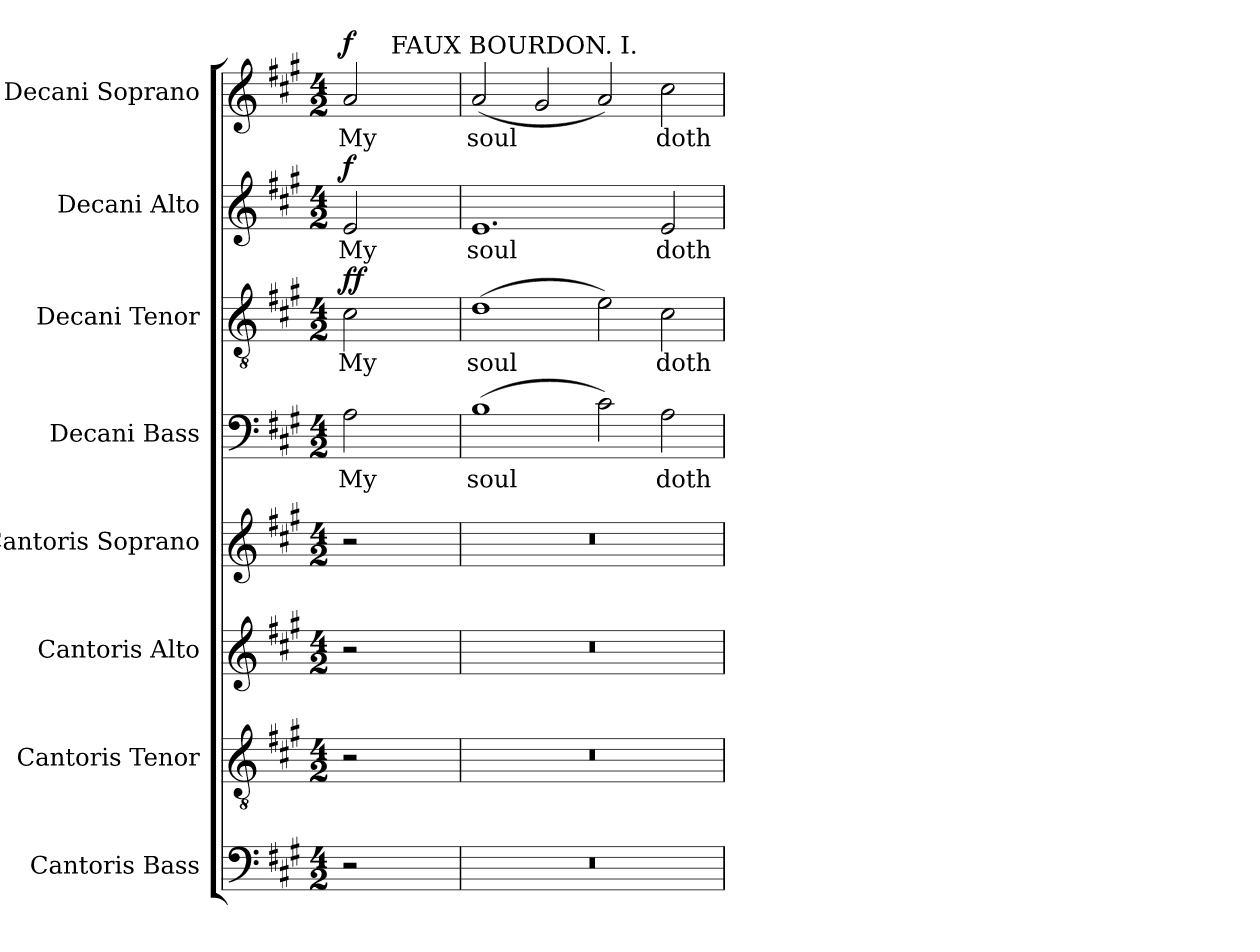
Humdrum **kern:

**kern	**kern	**kern	**kern	**kern	**text	**kern	**text	**dynam	**kern	**text	**dynam	**kern	**text	**dynam
*part8	*part7	*part6	*part5	*part4	*part4	*part3	*part3	*part3	*part2	*part2	*part2	*part1	*part1	*part1
*staff8	*staff7	*staff6	*staff5	*staff4	*staff4	*staff3	*staff3	*staff3	*staff2	*staff2	*staff2	*staff1	*staff1	*staff1
*I"Cantoris Bass	*I"Cantoris Tenor	*I"Cantoris Alto	*I"Cantoris Soprano	*I"Decani Bass	*	*I"Decani Tenor	*	*	*I"Decani Alto	*	*	*I"Decani Soprano	*	*
*I'Can B.	*I'Can T.	*I'Can A.	*I'Can S.	*I'Dec B.	*	*I'Dec T.	*	*	*I'Dec A.	*	*	*I'Dec S.	*	*
!!LO:PB:g=z
*clefF4	*clefGv2	*clefG2	*clefG2	*clefF4	*	*clefGv2	*	*	*clefG2	*	*	*clefG2	*	*
*	*ITrd7c12	*	*	*	*	*ITrd7c12	*	*	*	*	*	*	*	*
*k[f#c#g#]	*k[f#c#g#]	*k[f#c#g#]	*k[f#c#g#]	*k[f#c#g#]	*	*k[f#c#g#]	*	*	*k[f#c#g#]	*	*	*k[f#c#g#]	*	*
*A:	*A:	*A:	*A:	*A:	*	*A:	*	*	*A:	*	*	*A:	*	*
*M4/2	*M4/2	*M4/2	*M4/2	*M4/2	*	*M4/2	*	*	*M4/2	*	*	*M4/2	*	*
*MM120	*MM120	*MM120	*MM120	*MM120	*	*MM120	*	*	*MM120	*	*	*MM240	*	*
=1	=1	=1	=1	=1	=1	=1	=1	=1	=1	=1	=1	=1	=1	=1
!	!	!	!	!	!LO:LY:b:color=#000000	!	!	!	!	!	!	!	!	!
!	!	!	!	!	!	!	!LO:LY:b:color=#000000	!	!	!	!	!	!	!
!	!	!	!	!	!	!	!	!	!	!LO:LY:b:color=#000000	!	!	!	!
!	!	!	!	!	!	!	!	!	!	!	!	!LO:TX:a:B:t=Vivace	!	!
!	!	!	!	!	!	!	!	!	!	!	!	!	!LO:LY:b:color=#000000	!
*	*	*	*	*	*	*	*	*	*	*	*	*^	*	*
2r	2r	2r	2r	2Ai\	My	2C#i\	My	f f	2ei/	My	f	2ai/	8ryy	My	f
.	.	.	.	.	.	.	.	.	.	.	.	.	16ryy	.	.
.	.	.	.	.	.	.	.	.	.	.	.	.	512.ryy	.	.
!	!	!	!	!	!	!	!	!	!	!	!	!	!LO:TX:a:t=FAUX BOURDON. I.	!	!
.	.	.	.	.	.	.	.	.	.	.	.	.	4ryy	.	.
.	.	.	.	.	.	.	.	.	.	.	.	.	32ryy	.	.
.	.	.	.	.	.	.	.	.	.	.	.	.	64ryy	.	.
.	.	.	.	.	.	.	.	.	.	.	.	.	128ryy	.	.
.	.	.	.	.	.	.	.	.	.	.	.	.	256ryy	.	.
.	.	.	.	.	.	.	.	.	.	.	.	.	1024ryy	.	.
=2	=2	=2	=2	=2	=2	=2	=2	=2	=2	=2	=2	=2	=2	=2	=2
!LO:N:vis=1	!LO:N:vis=1	!LO:N:vis=1	!LO:N:vis=1	!	!	!	!	!	!	!	!	!	!	!	!
*	*	*	*	*	*	*	*	*	*	*	*	*v	*v	*	*
*	*	*	*	*	*	*	*	*	*	*	*	*^	*	*
!	!	!	!	!	!LO:LY:b:color=#000000	!	!	!	!	!	!	!	!	!	!
*	*	*	*	*	*	*	*	*	*	*	*	*v	*v	*	*
*	*	*	*	*	*	*	*	*	*	*	*	*^	*	*
!	!	!	!	!	!	!	!LO:LY:b:color=#000000	!	!	!	!	!	!	!	!
*	*	*	*	*	*	*	*	*	*	*	*	*v	*v	*	*
*	*	*	*	*	*	*	*	*	*	*	*	*^	*	*
!	!	!	!	!	!	!	!	!	!	!LO:LY:b:color=#000000	!	!	!	!	!
*	*	*	*	*	*	*	*	*	*	*	*	*v	*v	*	*
*	*	*	*	*	*	*	*	*	*	*	*	*^	*	*
!	!	!	!	!	!	!	!	!	!	!	!	!	!	!LO:LY:b:color=#000000	!
*	*	*	*	*	*	*	*	*	*	*	*	*v	*v	*	*
0r	0r	0r	0r	(1Bi	soul	(1Di	soul	.	1.ei	soul	.	(2ai/	soul	.
.	.	.	.	.	.	.	.	.	.	.	.	2g#i/	.	.
.	.	.	.	2c#i\)	.	2Ei\)	.	.	.	.	.	2ai/)	.	.
!	!	!	!	!	!LO:LY:b:color=#000000	!	!	!	!	!	!	!	!	!
!	!	!	!	!	!	!	!LO:LY:b:color=#000000	!	!	!	!	!	!	!
!	!	!	!	!	!	!	!	!	!	!LO:LY:b:color=#000000	!	!	!	!
!	!	!	!	!	!	!	!	!	!	!	!	!	!LO:LY:b:color=#000000	!
.	.	.	.	2Ai\	doth	2C#i\	doth	.	2ei/	doth	.	2cc#i\	doth	.
=	=	=	=	=	=	=	=	=	=	=	=	=	=	=
*-	*-	*-	*-	*-	*-	*-	*-	*-	*-	*-	*-	*-	*-	*-
